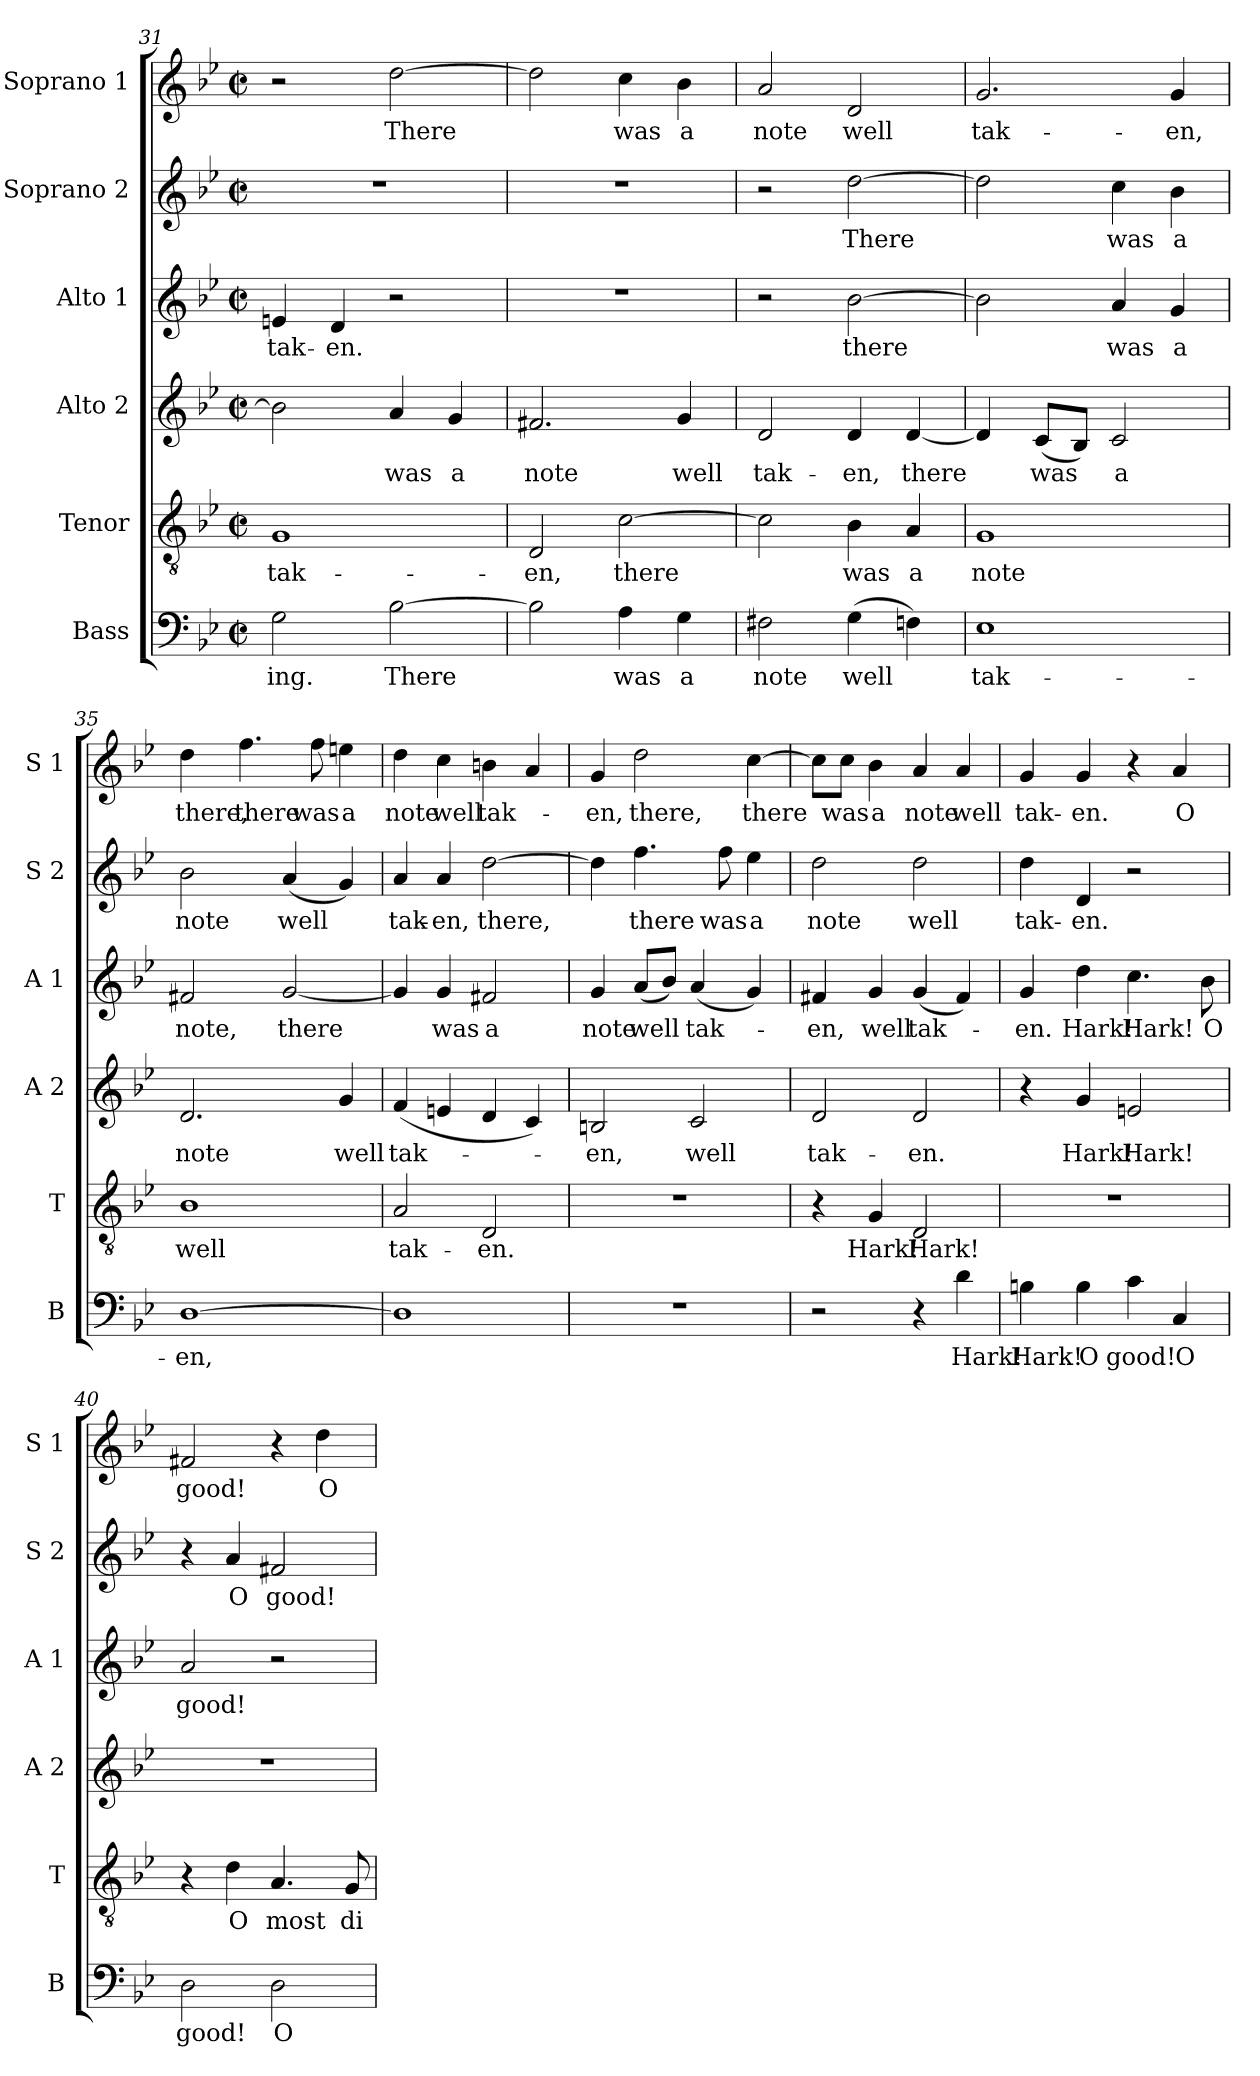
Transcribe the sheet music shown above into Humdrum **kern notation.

**kern	**text	**kern	**text	**kern	**text	**kern	**text	**kern	**text	**kern	**text
*part6	*part6	*part5	*part5	*part4	*part4	*part3	*part3	*part2	*part2	*part1	*part1
*staff6	*staff6	*staff5	*staff5	*staff4	*staff4	*staff3	*staff3	*staff2	*staff2	*staff1	*staff1
*I"Bass	*	*I"Tenor	*	*I"Alto 2	*	*I"Alto 1	*	*I"Soprano 2	*	*I"Soprano 1	*
*I'B	*	*I'T	*	*I'A 2	*	*I'A 1	*	*I'S 2	*	*I'S 1	*
!!LO:LB:g=z
*clefF4	*	*clefGv2	*	*clefG2	*	*clefG2	*	*clefG2	*	*clefG2	*
*k[b-e-]	*	*k[b-e-]	*	*k[b-e-]	*	*k[b-e-]	*	*k[b-e-]	*	*k[b-e-]	*
*B-:	*	*B-:	*	*B-:	*	*B-:	*	*B-:	*	*B-:	*
*M2/2	*	*M2/2	*	*M2/2	*	*M2/2	*	*M2/2	*	*M2/2	*
*met(c|)	*	*met(c|)	*	*met(c|)	*	*met(c|)	*	*met(c|)	*	*met(c|)	*
=31	=31	=31	=31	=31	=31	=31	=31	=31	=31	=31	=31
2G\	-ing.	1G	tak-	2b-\]	.	4en/	tak-	1r	.	2r	.
.	.	.	.	.	.	4d/	-en.	.	.	.	.
[2B-\	There	.	.	4a/	was	2r	.	.	.	[2dd\	There
.	.	.	.	4g/	a	.	.	.	.	.	.
=32	=32	=32	=32	=32	=32	=32	=32	=32	=32	=32	=32
2B-\]	.	2D/	-en,	2.f#X/	note	1r	.	1r	.	2dd\]	.
4A\	was	[2c\	there	.	.	.	.	.	.	4cc\	was
4G\	a	.	.	4g/	well	.	.	.	.	4b-\	a
=33	=33	=33	=33	=33	=33	=33	=33	=33	=33	=33	=33
2F#X\	note	2c\]	.	2d/	tak-	2r	.	2r	.	2a/	note
(4G\	well	4B-\	was	4d/	-en,	[2b-\	there	[2dd\	There	2d/	well
4Fn\)	.	4A/	a	[4d/	there	.	.	.	.	.	.
=34	=34	=34	=34	=34	=34	=34	=34	=34	=34	=34	=34
1E-	tak-	1G	note	4d/]	.	2b-\]	.	2dd\]	.	2.g/	tak-
.	.	.	.	(8c/L	was	.	.	.	.	.	.
.	.	.	.	8B-/J)	.	.	.	.	.	.	.
.	.	.	.	2c/	a	4a/	was	4cc\	was	.	.
.	.	.	.	.	.	4g/	a	4b-\	a	4g/	-en,
=35	=35	=35	=35	=35	=35	=35	=35	=35	=35	=35	=35
[1D	-en,	1B-	well	2.d/	note	2f#X/	note,	2b-\	note	4dd\	there,
.	.	.	.	.	.	.	.	.	.	4.ff\	there
.	.	.	.	.	.	[2g/	there	(4a/	well	.	.
.	.	.	.	.	.	.	.	.	.	8ff\	was
.	.	.	.	4g/	well	.	.	4g/)	.	4een\	a
!!LO:PB:g=z
=36	=36	=36	=36	=36	=36	=36	=36	=36	=36	=36	=36
1D]	.	2A/	tak-	(4f/	tak-	4g/]	.	4a/	tak-	4dd\	note
.	.	.	.	4en/	.	4g/	was	4a/	-en,	4cc\	well
.	.	2D/	-en.	4d/	.	2f#X/	a	[2dd\	there,	4bn\	tak-
.	.	.	.	4c/)	.	.	.	.	.	4a/	.
=37	=37	=37	=37	=37	=37	=37	=37	=37	=37	=37	=37
1r	.	1r	.	2Bn/	-en,	4g/	note	4dd\]	.	4g/	-en,
.	.	.	.	.	.	(8a/L	well	4.ff\	there	2dd\	there,
.	.	.	.	.	.	8b-/J)	.	.	.	.	.
.	.	.	.	2c/	well	(4a/	tak-	.	.	.	.
.	.	.	.	.	.	.	.	8ff\	was	.	.
.	.	.	.	.	.	4g/)	.	4ee-\	a	[4cc\	there
=38	=38	=38	=38	=38	=38	=38	=38	=38	=38	=38	=38
2r	.	4r	.	2d/	tak-	4f#X/	-en,	2dd\	note	8cc\L]	.
.	.	.	.	.	.	.	.	.	.	8cc\J	was
.	.	4G/	Hark!	.	.	4g/	well	.	.	4b-\	a
4r	.	2D/	Hark!	2d/	-en.	(4g/	tak-	2dd\	well	4a/	note
4d\	Hark!	.	.	.	.	4f#/)	.	.	.	4a/	well
=39	=39	=39	=39	=39	=39	=39	=39	=39	=39	=39	=39
4Bn\	Hark!	1r	.	4r	.	4g/	-en.	4dd\	tak-	4g/	tak-
4B\	O	.	.	4g/	Hark!	4dd\	Hark!	4d/	-en.	4g/	-en.
4c\	good!	.	.	2en/	Hark!	4.cc\	Hark!	2r	.	4r	.
4C/	O	.	.	.	.	.	.	.	.	4a/	O
.	.	.	.	.	.	8b-\	O	.	.	.	.
!!LO:LB:g=z
=40	=40	=40	=40	=40	=40	=40	=40	=40	=40	=40	=40
2D\	good!	4r	.	1r	.	2a/	good!	4r	.	2f#X/	good!
.	.	4d\	O	.	.	.	.	4a/	O	.	.
2D\	O	4.A/	most	.	.	2r	.	2f#X/	good!	4r	.
.	.	.	.	.	.	.	.	.	.	4dd\	O
.	.	8G/	di-	.	.	.	.	.	.	.	.
=	=	=	=	=	=	=	=	=	=	=	=
*-	*-	*-	*-	*-	*-	*-	*-	*-	*-	*-	*-
